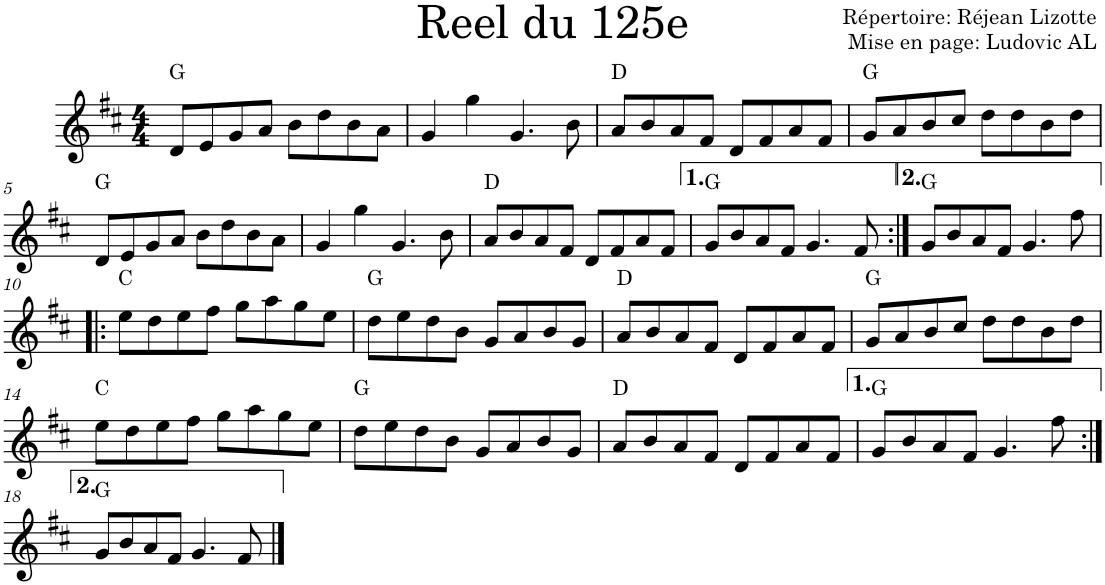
**kern	**harte
*part1	*part1
*staff1	*
*I"Violon	*
*I'Vln.	*
*clefG2	*
*k[f#c#]	*
*M4/4	*
=1	=1
8d/L	G:maj
8e/	.
8g/	.
8a/J	.
8b\L	.
8dd\	.
8b\	.
8a\J	.
=2	=2
4g/	.
4gg\	.
4.g/	.
8b\	.
=3	=3
8a/L	D:maj
8b/	.
8a/	.
8f#/J	.
8d/L	.
8f#/	.
8a/	.
8f#/J	.
=4	=4
8g/L	G:maj
8a/	.
8b/	.
8cc#/J	.
8dd\L	.
8dd\	.
8b\	.
8dd\J	.
!!LO:LB:g=z
=5	=5
8d/L	G:maj
8e/	.
8g/	.
8a/J	.
8b\L	.
8dd\	.
8b\	.
8a\J	.
=6	=6
4g/	.
4gg\	.
4.g/	.
8b\	.
=7	=7
8a/L	D:maj
8b/	.
8a/	.
8f#/J	.
8d/L	.
8f#/	.
8a/	.
8f#/J	.
=8	=8
8g/L	G:maj
8b/	.
8a/	.
8f#/J	.
4.g/	.
8f#/	.
=9:|!	=9:|!
8g/L	G:maj
8b/	.
8a/	.
8f#/J	.
4.g/	.
8ff#\	.
!!LO:LB:g=z
=10!|:	=10!|:
8ee\L	C:maj
8dd\	.
8ee\	.
8ff#\J	.
8gg\L	.
8aa\	.
8gg\	.
8ee\J	.
=11	=11
8dd\L	G:maj
8ee\	.
8dd\	.
8b\J	.
8g/L	.
8a/	.
8b/	.
8g/J	.
=12	=12
8a/L	D:maj
8b/	.
8a/	.
8f#/J	.
8d/L	.
8f#/	.
8a/	.
8f#/J	.
=13	=13
8g/L	G:maj
8a/	.
8b/	.
8cc#/J	.
8dd\L	.
8dd\	.
8b\	.
8dd\J	.
!!LO:LB:g=z
=14	=14
8ee\L	C:maj
8dd\	.
8ee\	.
8ff#\J	.
8gg\L	.
8aa\	.
8gg\	.
8ee\J	.
=15	=15
8dd\L	G:maj
8ee\	.
8dd\	.
8b\J	.
8g/L	.
8a/	.
8b/	.
8g/J	.
=16	=16
8a/L	D:maj
8b/	.
8a/	.
8f#/J	.
8d/L	.
8f#/	.
8a/	.
8f#/J	.
=17	=17
8g/L	G:maj
8b/	.
8a/	.
8f#/J	.
4.g/	.
8ff#\	.
!!LO:LB:g=z
=18:|!	=18:|!
8g/L	G:maj
8b/	.
8a/	.
8f#/J	.
4.g/	.
8f#/	.
==	==
*-	*-
